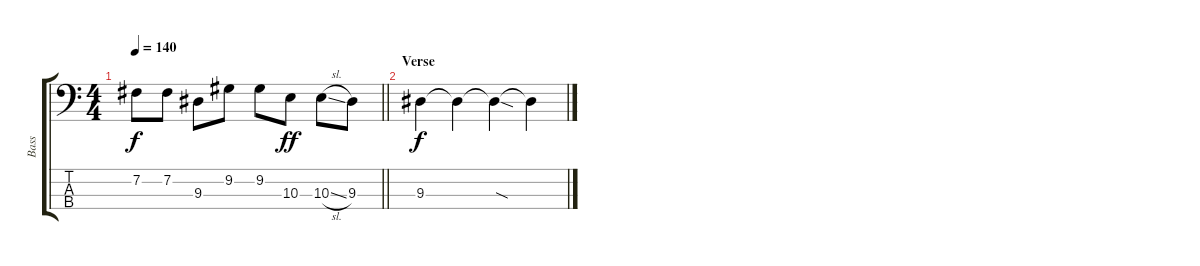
\track ("Bass" "Bass") {instrument electricbassfinger}
\staff {score tabs}
\tuning (E2 B1 Gb1 Db1) {hide}
\ts (4 4)
\tempo 140
\clef f4
\barLineRight lightlight
\ks c
7.2.8{dy f} 7.2.8 9.3.8 9.2.8 9.2.8 10.3.8{dy ff} 10.3{sl}.8 9.3.8 |
\section ("" "Verse")
9.3.4{dy f} 9.3{t}.4 9.3{sod t}.4 9.3{t}.4
